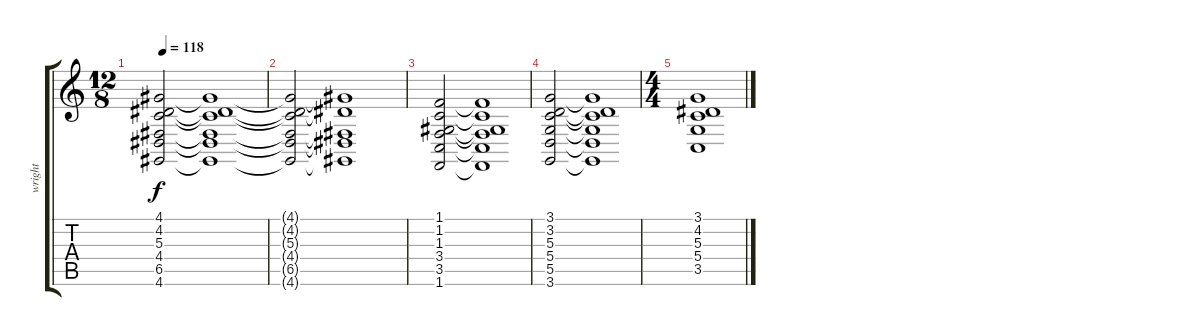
\track ("wright" "wright") {instrument churchorgan}
\staff {score tabs}
\tuning (E4 B3 G3 D3 A2 E2) {hide}
\ts (12 8)
\tempo 118
\clef g2
\ks c
(4.1 4.2 5.3 4.4 6.5 4.6).2{dy f} (4.1{t} 4.2{t} 5.3{t} 4.4{t} 6.5{t} 4.6{t}).1 |
(4.1{t} 4.2{t} 5.3{t} 4.4{t} 6.5{t} 4.6{t}).2 (4.1{t} 4.2{t} 4.4{t} 6.5{t} 4.6{t}).1 |
(1.1 1.2 1.3 3.4 3.5 1.6).2 (1.1{t} 1.2{t} 1.3{t} 3.4{t} 3.5{t} 1.6{t}).1 |
(3.1 3.2 5.3 5.4 5.5 3.6).2 (3.1{t} 3.2{t} 5.3{t} 5.4{t} 5.5{t} 3.6{t}).1 |
\ts (4 4)
(3.1 4.2 5.3 5.4 3.5).1
